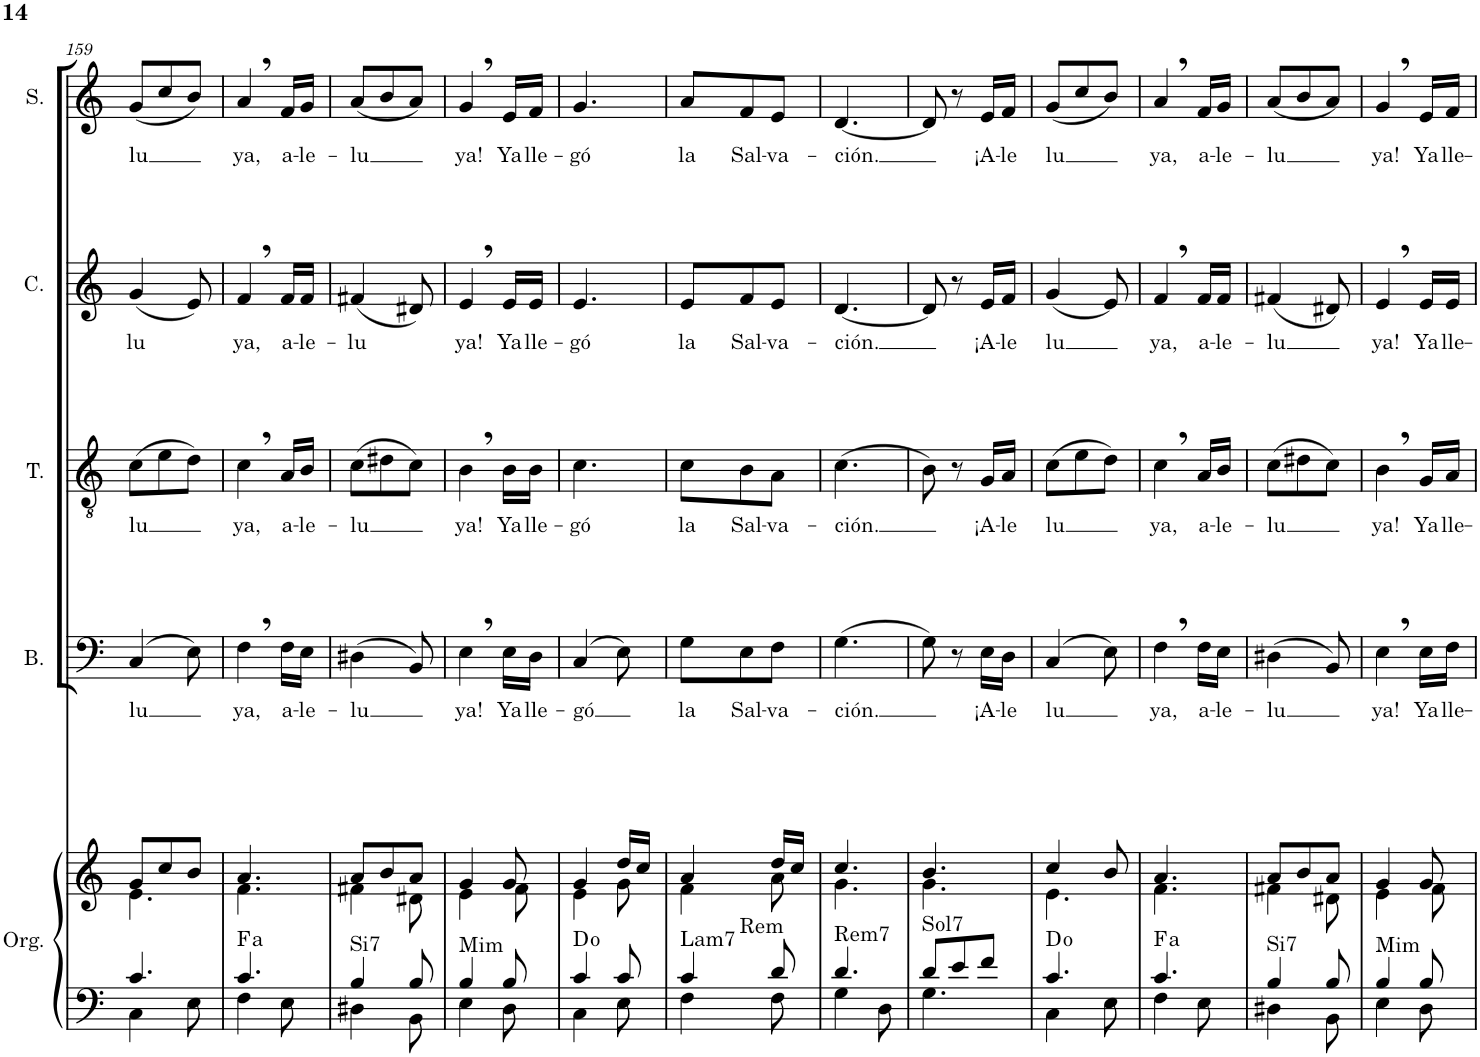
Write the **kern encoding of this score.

**kern	**kern	**harte	**kern	**text	**kern	**text	**kern	**text	**kern	**text
*part5	*part5	*part5	*part4	*part4	*part3	*part3	*part2	*part2	*part1	*part1
*staff6	*staff5	*	*staff4	*staff4	*staff3	*staff3	*staff2	*staff2	*staff1	*staff1
*I"Órgano	*	*	*I"Bajo	*	*I"Tenor	*	*I"Contralto	*	*I"Soprano	*
*	*	*	*I'B.	*	*I'T.	*	*I'C.	*	*I'S.	*
!!LO:PB:g=z
*clefF4	*clefG2	*	*clefF4	*	*clefGv2	*	*clefG2	*	*clefG2	*
*k[]	*k[]	*	*k[]	*	*k[]	*	*k[]	*	*k[]	*
*M3/8	*M3/8	*	*M3/8	*	*M3/8	*	*M3/8	*	*M3/8	*
=159	=159	=159	=159	=159	=159	=159	=159	=159	=159	=159
*^	*^	*	*	*	*	*	*	*	*	*
!	!	!	!	!	!	!LO:LY:b	!	!LO:LY:b	!	!LO:LY:b	!	!LO:LY:b
4.c/	4C\	8g/L	4.e\	.	(4C/	lu	(8c\L	lu	(4g/	lu	(8g/L	lu
.	.	8cc/	.	.	.	.	8e\	.	.	.	8cc/	.
.	8E\	8b/J	.	.	8E\)	.	8d\J)	.	8e/)	.	8b/J)	.
=160	=160	=160	=160	=160	=160	=160	=160	=160	=160	=160	=160	=160
!	!	!	!	!LO:H:kt=a	!	!LO:LY:b	!	!LO:LY:b	!	!LO:LY:b	!	!LO:LY:b
4.c/	4F\	4.a/	4.f\	.	4F,\	ya,	4c,\	ya,	4f,/	ya,	4a,/	ya,
!	!	!	!	!	!	!LO:LY:b	!	!LO:LY:b	!	!LO:LY:b	!	!LO:LY:b
.	8E\	.	.	.	16F\LL	a-	16A/LL	a-	16f/LL	a-	16f/LL	a-
!	!	!	!	!	!	!LO:LY:b	!	!LO:LY:b	!	!LO:LY:b	!	!LO:LY:b
.	.	.	.	.	16E\JJ	-le-	16B/JJ	-le-	16f/JJ	-le-	16g/JJ	-le-
=161	=161	=161	=161	=161	=161	=161	=161	=161	=161	=161	=161	=161
!	!	!	!	!LO:H:kt=Si7	!	!LO:LY:b	!	!LO:LY:b	!	!LO:LY:b	!	!LO:LY:b
4B/	4D#X\	8a/L	4f#X\	N	(4D#X\	-lu	(8c\L	-lu	(4f#X/	-lu	(8a/L	-lu
.	.	8b/	.	.	.	.	8d#X\	.	.	.	8b/	.
8B/	8BB\	8a/J	8d#X\	.	8BB/)	.	8c\J)	.	8d#X/)	.	8a/J)	.
=162	=162	=162	=162	=162	=162	=162	=162	=162	=162	=162	=162	=162
!	!	!	!	!LO:H:kt=Mim	!	!LO:LY:b	!	!LO:LY:b	!	!LO:LY:b	!	!LO:LY:b
4B/	4E\	4g/	4e\	N	4E,\	ya!	4B,\	ya!	4e,/	ya!	4g,/	ya!
!	!	!	!	!	!	!LO:LY:b	!	!LO:LY:b	!	!LO:LY:b	!	!LO:LY:b
8B/	8D\	8g/	8f\	.	16E\LL	Ya	16B\LL	Ya	16e/LL	Ya	16e/LL	Ya
!	!	!	!	!	!	!LO:LY:b	!	!LO:LY:b	!	!LO:LY:b	!	!LO:LY:b
.	.	.	.	.	16D\JJ	lle-	16B\JJ	lle-	16e/JJ	lle-	16f/JJ	lle-
=163	=163	=163	=163	=163	=163	=163	=163	=163	=163	=163	=163	=163
!	!	!	!	!	!	!LO:LY:b	!	!LO:LY:b	!	!LO:LY:b	!	!LO:LY:b
4c/	4C\	4g/	4e\	D:dim	(4C/	-gó	4.c\	-gó	4.e/	-gó	4.g/	-gó
8c/	8E\	16dd/LL	8g\	.	8E\)	.	.	.	.	.	.	.
.	.	16cc/JJ	.	.	.	.	.	.	.	.	.	.
=164	=164	=164	=164	=164	=164	=164	=164	=164	=164	=164	=164	=164
!	!	!	!	!LO:H:n=1:kt=Lam7	!	!LO:LY:b	!	!LO:LY:b	!	!LO:LY:b	!	!LO:LY:b
!	!	!	!	!LO:H:n=2:kt=Rem	!	!	!	!	!	!	!	!
4c/	4F\	4a/	4f\	N N	8G\L	la	8c\L	la	8e/L	la	8a/L	la
!	!	!	!	!	!	!LO:LY:b	!	!LO:LY:b	!	!LO:LY:b	!	!LO:LY:b
.	.	.	.	.	8E\	Sal-	8B\	Sal-	8f/	Sal-	8f/	Sal-
!	!	!	!	!	!	!LO:LY:b	!	!LO:LY:b	!	!LO:LY:b	!	!LO:LY:b
8d/	8F\	16dd/LL	8a\	.	8F\J	-va-	8A\J	-va-	8e/J	-va-	8e/J	-va-
.	.	16cc/JJ	.	.	.	.	.	.	.	.	.	.
=165	=165	=165	=165	=165	=165	=165	=165	=165	=165	=165	=165	=165
!	!	!	!	!LO:H:kt=Rem7	!	!LO:LY:b	!	!LO:LY:b	!	!LO:LY:b	!	!LO:LY:b
4.d/	4G\	4.cc/	4.g\	N	(4.G\	-ción.	(4.c\	-ción.	[4.d/	-ción.	[4.d/	-ción.
.	8D\	.	.	.	.	.	.	.	.	.	.	.
=166	=166	=166	=166	=166	=166	=166	=166	=166	=166	=166	=166	=166
!	!	!	!	!LO:H:kt=Sol7	!	!	!	!	!	!	!	!
8d/L	4.G\	4.b/	4.g\	N	8G\)	.	8B\)	.	8d/]	.	8d/]	.
8e/	.	.	.	.	8r	.	8r	.	8r	.	8r	.
!	!	!	!	!	!	!LO:LY:b	!	!LO:LY:b	!	!LO:LY:b	!	!LO:LY:b
8f/J	.	.	.	.	16E\LL	¡A-	16G/LL	¡A-	16e/LL	¡A-	16e/LL	¡A-
!	!	!	!	!	!	!LO:LY:b	!	!LO:LY:b	!	!LO:LY:b	!	!LO:LY:b
.	.	.	.	.	16D\JJ	-le	16A/JJ	-le	16f/JJ	-le	16f/JJ	-le
=167	=167	=167	=167	=167	=167	=167	=167	=167	=167	=167	=167	=167
!	!	!	!	!	!	!LO:LY:b	!	!LO:LY:b	!	!LO:LY:b	!	!LO:LY:b
4.c/	4C\	4cc/	4.e\	D:dim	(4C/	lu	(8c\L	lu	(4g/	lu	(8g/L	lu
.	.	.	.	.	.	.	8e\	.	.	.	8cc/	.
.	8E\	8b/	.	.	8E\)	.	8d\J)	.	8e/)	.	8b/J)	.
=168	=168	=168	=168	=168	=168	=168	=168	=168	=168	=168	=168	=168
!	!	!	!	!LO:H:kt=a	!	!LO:LY:b	!	!LO:LY:b	!	!LO:LY:b	!	!LO:LY:b
4.c/	4F\	4.a/	4.f\	.	4F,\	ya,	4c,\	ya,	4f,/	ya,	4a,/	ya,
!	!	!	!	!	!	!LO:LY:b	!	!LO:LY:b	!	!LO:LY:b	!	!LO:LY:b
.	8E\	.	.	.	16F\LL	a-	16A/LL	a-	16f/LL	a-	16f/LL	a-
!	!	!	!	!	!	!LO:LY:b	!	!LO:LY:b	!	!LO:LY:b	!	!LO:LY:b
.	.	.	.	.	16E\JJ	-le-	16B/JJ	-le-	16f/JJ	-le-	16g/JJ	-le-
=169	=169	=169	=169	=169	=169	=169	=169	=169	=169	=169	=169	=169
!	!	!	!	!LO:H:kt=Si7	!	!LO:LY:b	!	!LO:LY:b	!	!LO:LY:b	!	!LO:LY:b
4B/	4D#X\	8a/L	4f#X\	N	(4D#X\	-lu	(8c\L	-lu	(4f#X/	-lu	(8a/L	-lu
.	.	8b/	.	.	.	.	8d#X\	.	.	.	8b/	.
8B/	8BB\	8a/J	8d#X\	.	8BB/)	.	8c\J)	.	8d#X/)	.	8a/J)	.
=170	=170	=170	=170	=170	=170	=170	=170	=170	=170	=170	=170	=170
!	!	!	!	!LO:H:kt=Mim	!	!LO:LY:b	!	!LO:LY:b	!	!LO:LY:b	!	!LO:LY:b
4B/	4E\	4g/	4e\	N	4E,\	ya!	4B,\	ya!	4e,/	ya!	4g,/	ya!
!	!	!	!	!	!	!LO:LY:b	!	!LO:LY:b	!	!LO:LY:b	!	!LO:LY:b
8B/	8D\	8g/	8f\	.	16E\LL	Ya	16G/LL	Ya	16e/LL	Ya	16e/LL	Ya
!	!	!	!	!	!	!LO:LY:b	!	!LO:LY:b	!	!LO:LY:b	!	!LO:LY:b
.	.	.	.	.	16F\JJ	lle-	16A/JJ	lle-	16e/JJ	lle-	16f/JJ	lle-
*v	*v	*	*	*	*	*	*	*	*	*	*	*
*	*v	*v	*	*	*	*	*	*	*	*	*
=	=	=	=	=	=	=	=	=	=	=
*-	*-	*-	*-	*-	*-	*-	*-	*-	*-	*-
